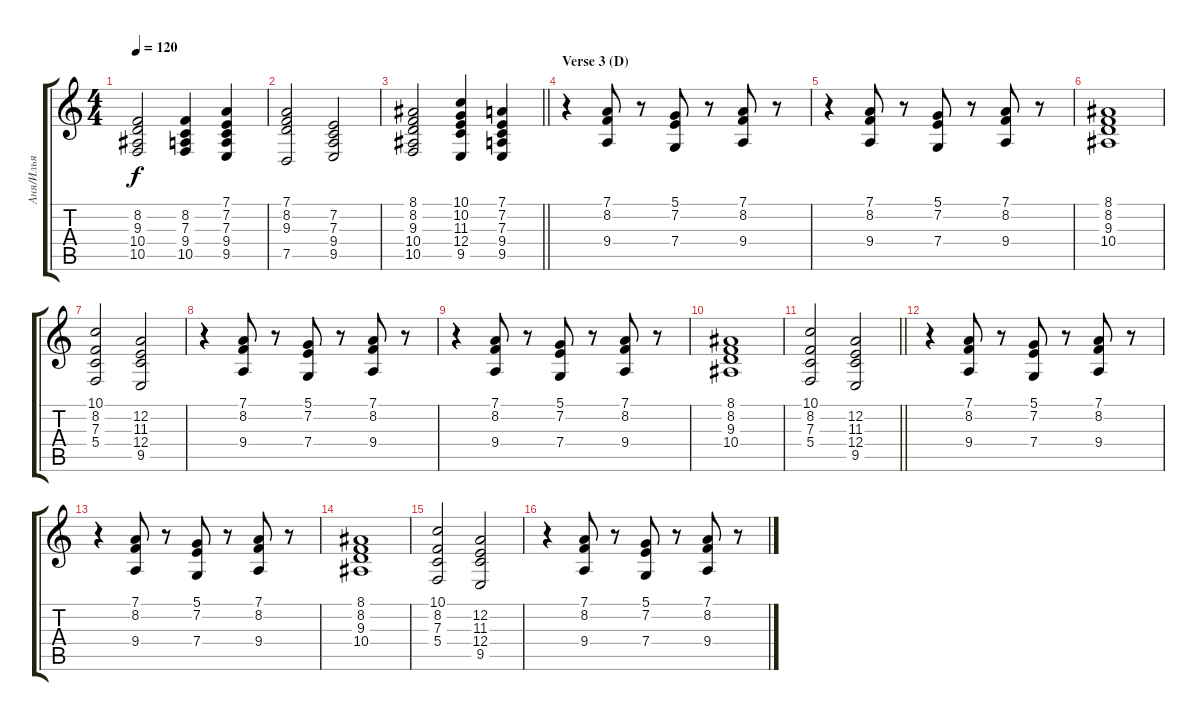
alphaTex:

\track ("Аня/Илья" "Аня/Илья") {instrument choiraahs}
\staff {score tabs}
\tuning (D4 A3 F3 C3 G2 D2) {hide}
\ts (4 4)
\tempo 120
\clef g2
\ks c
(8.2 9.3 10.4 10.5).2{dy f} (8.2 7.3 9.4 10.5).4 (7.1 7.2 7.3 9.4 9.5).4 |
(7.1 8.2 9.3 7.5).2 (7.2 7.3 9.4 9.5).2 |
\barLineRight lightlight
(8.1 8.2 9.3 10.4 10.5).2 (10.1 10.2 11.3 12.4 9.5).4 (7.1 7.2 7.3 9.4 9.5).4 |
\section ("" "Verse 3 (D)")
r.4 (7.1 8.2 9.4).8 r.8 (5.1 7.2 7.4).8 r.8 (7.1 8.2 9.4).8 r.8 |
r.4 (7.1 8.2 9.4).8 r.8 (5.1 7.2 7.4).8 r.8 (7.1 8.2 9.4).8 r.8 |
(8.1 8.2 9.3 10.4).1 |
(10.1 8.2 7.3 5.4).2 (12.2 11.3 12.4 9.5).2 |
r.4 (7.1 8.2 9.4).8 r.8 (5.1 7.2 7.4).8 r.8 (7.1 8.2 9.4).8 r.8 |
r.4 (7.1 8.2 9.4).8 r.8 (5.1 7.2 7.4).8 r.8 (7.1 8.2 9.4).8 r.8 |
(8.1 8.2 9.3 10.4).1 |
\barLineRight lightlight
(10.1 8.2 7.3 5.4).2 (12.2 11.3 12.4 9.5).2 |
\section ("" "")
r.4 (7.1 8.2 9.4).8 r.8 (5.1 7.2 7.4).8 r.8 (7.1 8.2 9.4).8 r.8 |
r.4 (7.1 8.2 9.4).8 r.8 (5.1 7.2 7.4).8 r.8 (7.1 8.2 9.4).8 r.8 |
(8.1 8.2 9.3 10.4).1 |
(10.1 8.2 7.3 5.4).2 (12.2 11.3 12.4 9.5).2 |
r.4 (7.1 8.2 9.4).8 r.8 (5.1 7.2 7.4).8 r.8 (7.1 8.2 9.4).8 r.8
